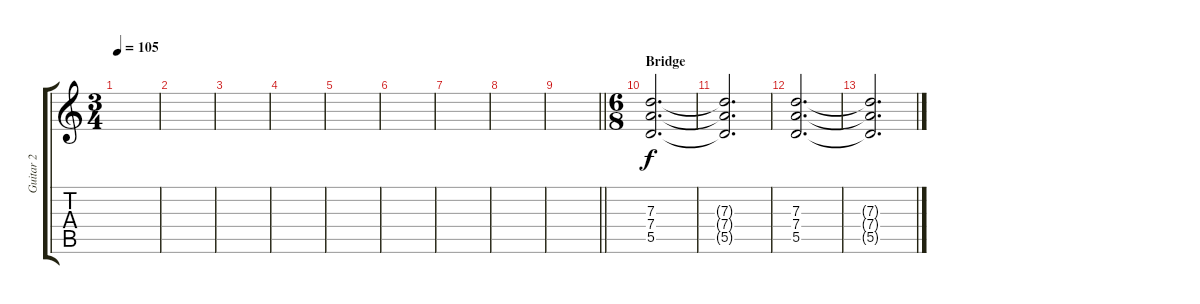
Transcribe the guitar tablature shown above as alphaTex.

\track ("Guitar 2" "Guitar 2") {instrument electricguitarjazz}
\staff {score tabs}
\tuning (E4 B3 G3 D3 A2 E2) {hide}
\ts (3 4)
\tempo 105
\clef g2
\ks c
|
|
|
|
|
|
|
|
\barLineRight lightlight
|
\ts (6 8)
\section ("" "Bridge")
(7.3 7.4 5.5).2{d} |
(7.3{t} 7.4{t} 5.5{t}).2{d} |
(7.3 7.4 5.5).2{d} |
(7.3{t} 7.4{t} 5.5{t}).2{d}
